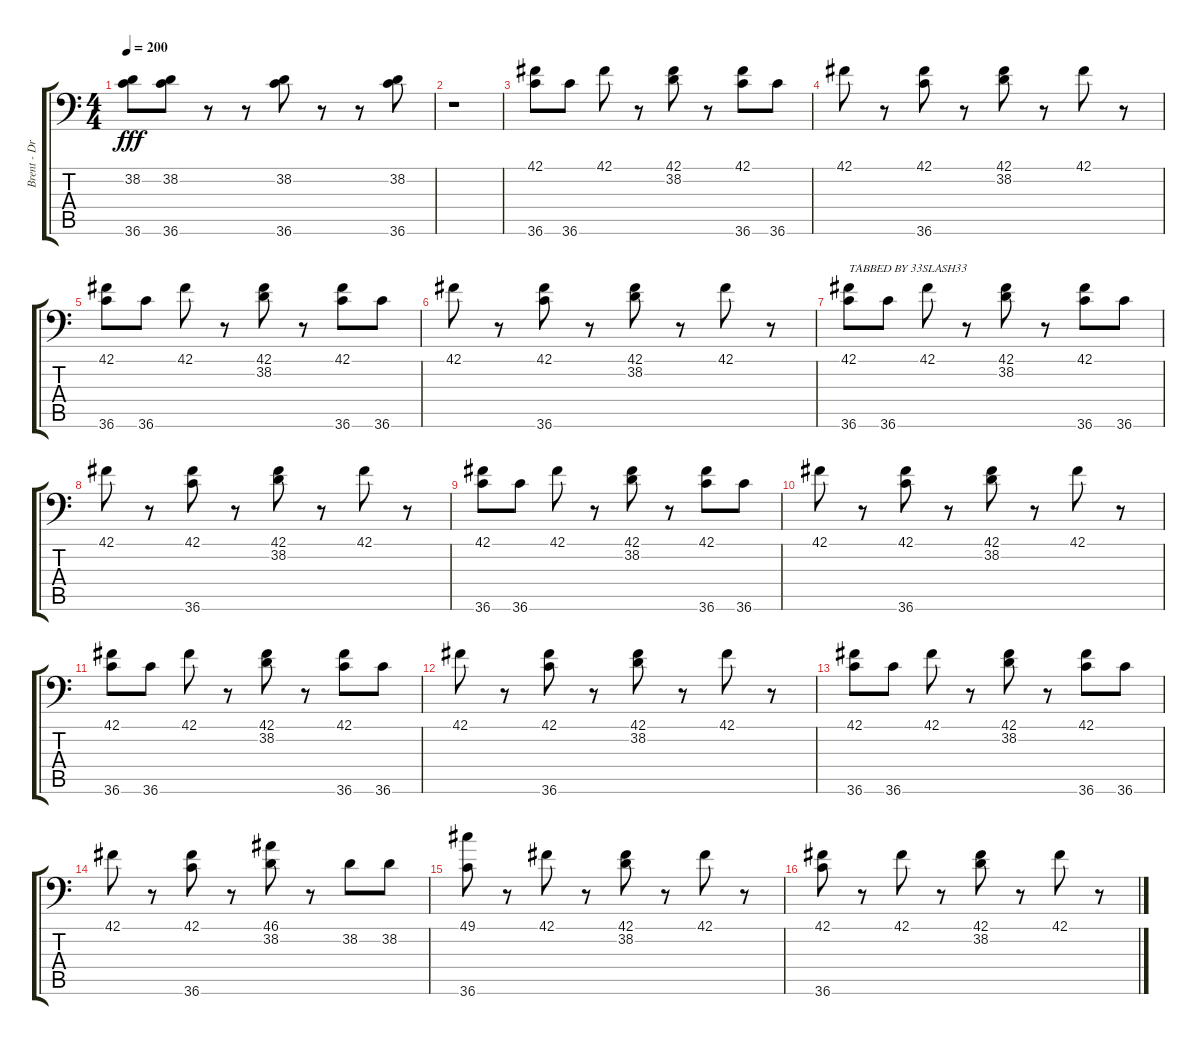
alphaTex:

\track ("Brent - Drums" "Brent - Dr") {instrument acousticgrandpiano}
\staff {score tabs}
\tuning (C-1 C-1 C-1 C-1 C-1 C-1) {hide}
\ts (4 4)
\tempo 200
\clef f4
\ks c
(38.2 36.6).8{dy fff} (38.2 36.6).8 r.8 r.8 (38.2 36.6).8 r.8 r.8 (38.2 36.6).8 |
r.1 |
(42.1 36.6).8 36.6.8 42.1.8 r.8 (42.1 38.2).8 r.8 (42.1 36.6).8 36.6.8 |
42.1.8 r.8 (42.1 36.6).8 r.8 (42.1 38.2).8 r.8 42.1.8 r.8 |
(42.1 36.6).8 36.6.8 42.1.8 r.8 (42.1 38.2).8 r.8 (42.1 36.6).8 36.6.8 |
42.1.8 r.8 (42.1 36.6).8 r.8 (42.1 38.2).8 r.8 42.1.8 r.8 |
(42.1 36.6).8{txt "TABBED BY 33SLASH33"} 36.6.8 42.1.8 r.8 (42.1 38.2).8 r.8 (42.1 36.6).8 36.6.8 |
42.1.8 r.8 (42.1 36.6).8 r.8 (42.1 38.2).8 r.8 42.1.8 r.8 |
(42.1 36.6).8 36.6.8 42.1.8 r.8 (42.1 38.2).8 r.8 (42.1 36.6).8 36.6.8 |
42.1.8 r.8 (42.1 36.6).8 r.8 (42.1 38.2).8 r.8 42.1.8 r.8 |
(42.1 36.6).8 36.6.8 42.1.8 r.8 (42.1 38.2).8 r.8 (42.1 36.6).8 36.6.8 |
42.1.8 r.8 (42.1 36.6).8 r.8 (42.1 38.2).8 r.8 42.1.8 r.8 |
(42.1 36.6).8 36.6.8 42.1.8 r.8 (42.1 38.2).8 r.8 (42.1 36.6).8 36.6.8 |
42.1.8 r.8 (42.1 36.6).8 r.8 (46.1 38.2).8 r.8 38.2.8 38.2.8 |
(49.1 36.6).8 r.8 42.1.8 r.8 (42.1 38.2).8 r.8 42.1.8 r.8 |
(42.1 36.6).8 r.8 42.1.8 r.8 (42.1 38.2).8 r.8 42.1.8 r.8
